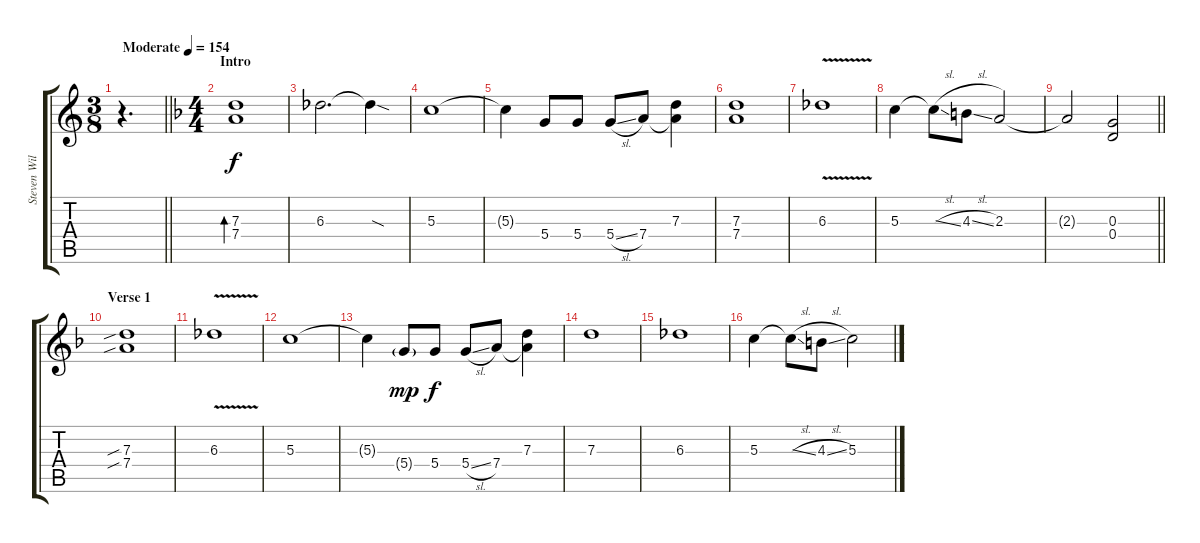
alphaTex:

\track ("Steven Wilson Slide/Rhythm Gtr." "Steven Wil") {instrument distortionguitar}
\staff {score tabs}
\tuning (E4 B3 G3 D3 A2 E2) {hide}
\ts (3 8)
\tempo (154 "Moderate")
\clef g2
\barLineRight lightlight
\ks c
r.4{d dy f instrument distortionguitar} |
\ts (4 4)
\section ("" "Intro")
\ks dminor
(7.3 7.4).1{bd 240} |
6.3.2{d} 6.3{sod t}.4 |
5.3.1 |
5.3{t}.4 5.4.8 5.4.8 5.4{sl}.8 7.4.8 (7.3 7.4{t}).4 |
(7.3 7.4).1 |
6.3{v}.1 |
5.3.4 5.3{sl t}.8 4.3{sl}.8 2.3.2 |
\barLineRight lightlight
2.3{t}.2 (0.3 0.4).2 |
\section ("" "Verse 1")
(7.3{sib} 7.4{sib}).1 |
6.3{v}.1 |
5.3.1 |
5.3{t}.4 5.4{g}.8{dy mp} 5.4.8{dy f} 5.4{sl}.8 7.4.8 (7.3 7.4{t}).4 |
7.3.1 |
6.3.1 |
5.3.4 5.3{sl t}.8 4.3{sl}.8 5.3.2
